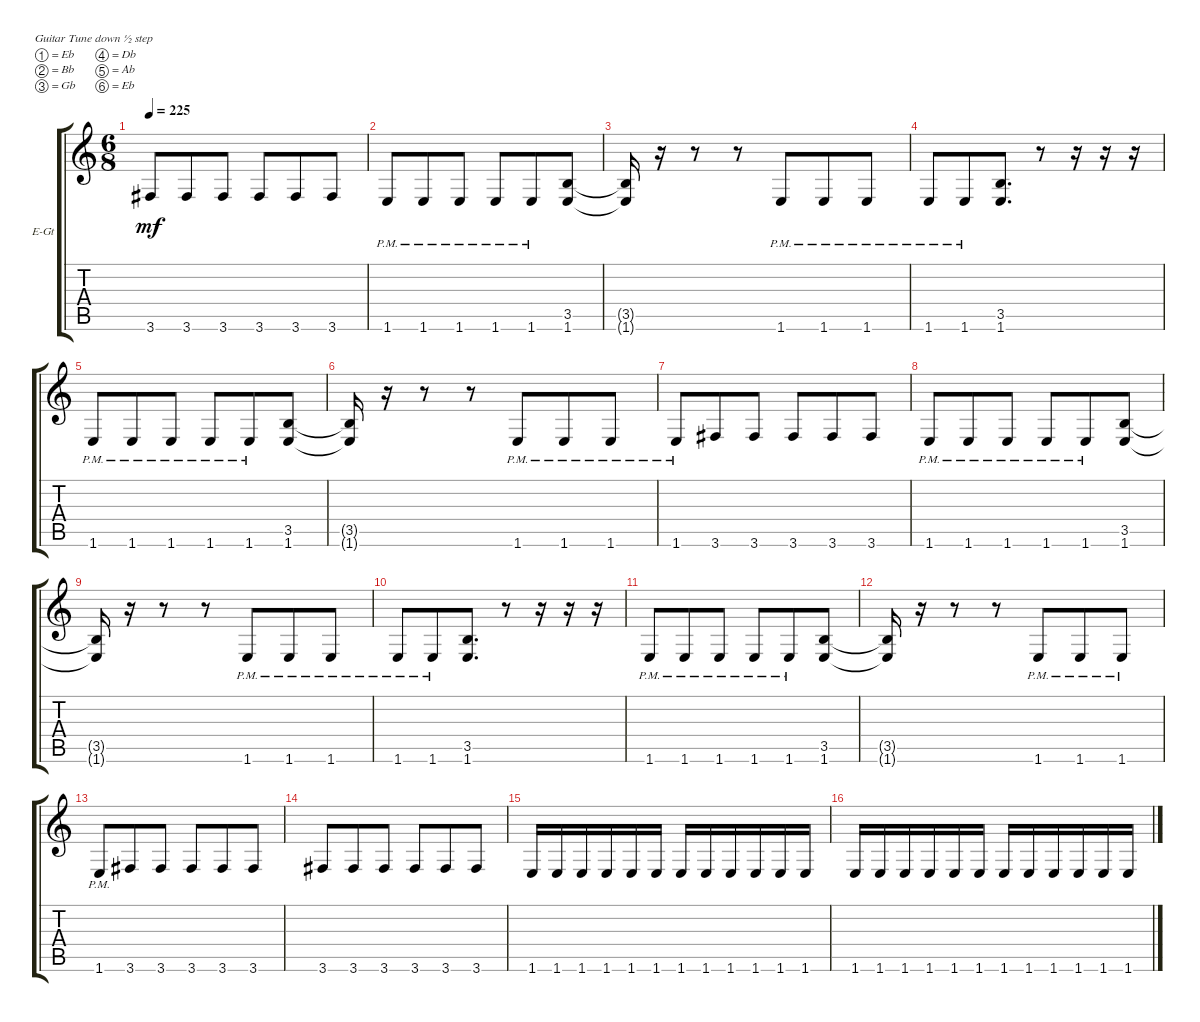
\bracketExtendMode groupsimilarinstruments
\firstSystemTrackNameOrientation horizontal
\otherSystemsTrackNameOrientation horizontal
\track ("right" "E-Gt") {instrument distortionguitar}
\staff {score tabs}
\tuning (Eb4 Bb3 Gb3 Db3 Ab2 Eb2)
\ts (6 8)
\tempo 225
\clef g2
\ks c
3.6.8{dy mf} 3.6.8 3.6.8 3.6.8 3.6.8 3.6.8 |
1.6{pm}.8 1.6{pm}.8 1.6{pm}.8 1.6{pm}.8 1.6{pm}.8 (1.6 3.5).8 |
(3.5{t} 1.6{t}).16 r.16 r.8 r.8 1.6{pm}.8 1.6{pm}.8 1.6{pm}.8 |
1.6{pm}.8 1.6{pm}.8 (1.6 3.5).8{d} r.8 r.16 r.16 r.16 |
1.6{pm}.8 1.6{pm}.8 1.6{pm}.8 1.6{pm}.8 1.6{pm}.8 (1.6 3.5).8 |
(3.5{t} 1.6{t}).16 r.16 r.8 r.8 1.6{pm}.8 1.6{pm}.8 1.6{pm}.8 |
1.6{pm}.8 3.6.8 3.6.8 3.6.8 3.6.8 3.6.8 |
1.6{pm}.8 1.6{pm}.8 1.6{pm}.8 1.6{pm}.8 1.6{pm}.8 (1.6 3.5).8 |
(3.5{t} 1.6{t}).16 r.16 r.8 r.8 1.6{pm}.8 1.6{pm}.8 1.6{pm}.8 |
1.6{pm}.8 1.6{pm}.8 (1.6 3.5).8{d} r.8 r.16 r.16 r.16 |
1.6{pm}.8 1.6{pm}.8 1.6{pm}.8 1.6{pm}.8 1.6{pm}.8 (1.6 3.5).8 |
(3.5{t} 1.6{t}).16 r.16 r.8 r.8 1.6{pm}.8 1.6{pm}.8 1.6{pm}.8 |
1.6{pm}.8 3.6.8 3.6.8 3.6.8 3.6.8 3.6.8 |
3.6.8 3.6.8 3.6.8 3.6.8 3.6.8 3.6.8 |
1.6.16 1.6.16 1.6.16 1.6.16 1.6.16 1.6.16 1.6.16 1.6.16 1.6.16 1.6.16 1.6.16 1.6.16 |
1.6.16 1.6.16 1.6.16 1.6.16 1.6.16 1.6.16 1.6.16 1.6.16 1.6.16 1.6.16 1.6.16 1.6.16
